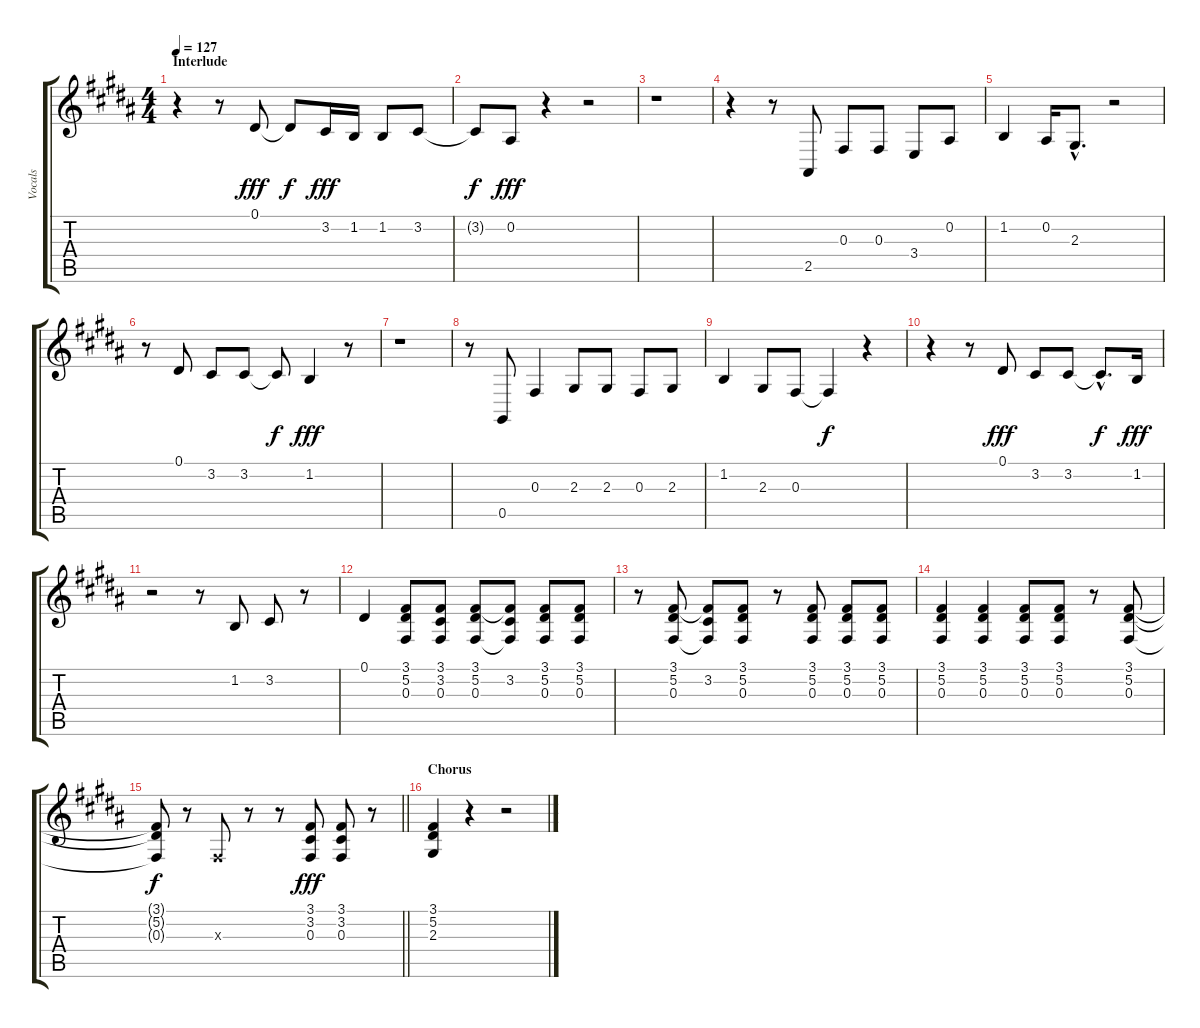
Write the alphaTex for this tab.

\track ("Vocals" "Vocals") {instrument lead6voice}
\staff {score tabs}
\tuning (Eb4 Bb3 Gb3 Db3 Ab2 Eb2) {hide}
\ts (4 4)
\section ("" "Interlude")
\tempo 127
\clef g2
\ks b
r.4{dy f} r.8 0.1.8{dy fff} 0.1{t}.8{dy f} 3.2.16{dy fff} 1.2.16 1.2.8 3.2.8 |
3.2{t}.8{dy f} 0.2.8{dy fff} r.4 r.2 |
r.1 |
r.4 r.8 2.5.8 0.3.8 0.3.8 3.4.8 0.2.8 |
1.2.4 0.2.16 2.3{hac}.8{d} r.2 |
r.8 0.1.8 3.2.8 3.2.8 3.2{t}.8{dy f} 1.2.4{dy fff} r.8 |
r.1 |
r.8 0.5.8 0.3.4 2.3.8 2.3.8 0.3.8 2.3.8 |
1.2.4 2.3.8 0.3.8 0.3{t}.4{dy f} r.4 |
r.4 r.8 0.1.8{dy fff} 3.2.8 3.2.8 3.2{hac t}.8{d dy f} 1.2.16{dy fff} |
r.2 r.8 1.2.8 3.2.8 r.8 |
0.1.4 (3.1 5.2 0.3).8 (3.1 3.2 0.3).8 (3.1 5.2 0.3).8 (3.1{t} 3.2 0.3{t}).8 (3.1 5.2 0.3).8 (3.1 5.2 0.3).8 |
r.8 (3.1 5.2 0.3).8 (3.1{t} 3.2 0.3{t}).8 (3.1 5.2 0.3).8 r.8 (3.1 5.2 0.3).8 (3.1 5.2 0.3).8 (3.1 5.2 0.3).8 |
(3.1 5.2 0.3).4 (3.1 5.2 0.3).4 (3.1 5.2 0.3).8 (3.1 5.2 0.3).8 r.8 (3.1 5.2 0.3).8 |
\barLineRight lightlight
(3.1{t} 5.2{t} 0.3{t}).8{dy f} r.8 0.3{x}.8 r.8 r.8 (3.1 3.2 0.3).8{dy fff} (3.1 3.2 0.3).8 r.8 |
\section ("" "Chorus")
(3.1 5.2 2.3).4 r.4 r.2
